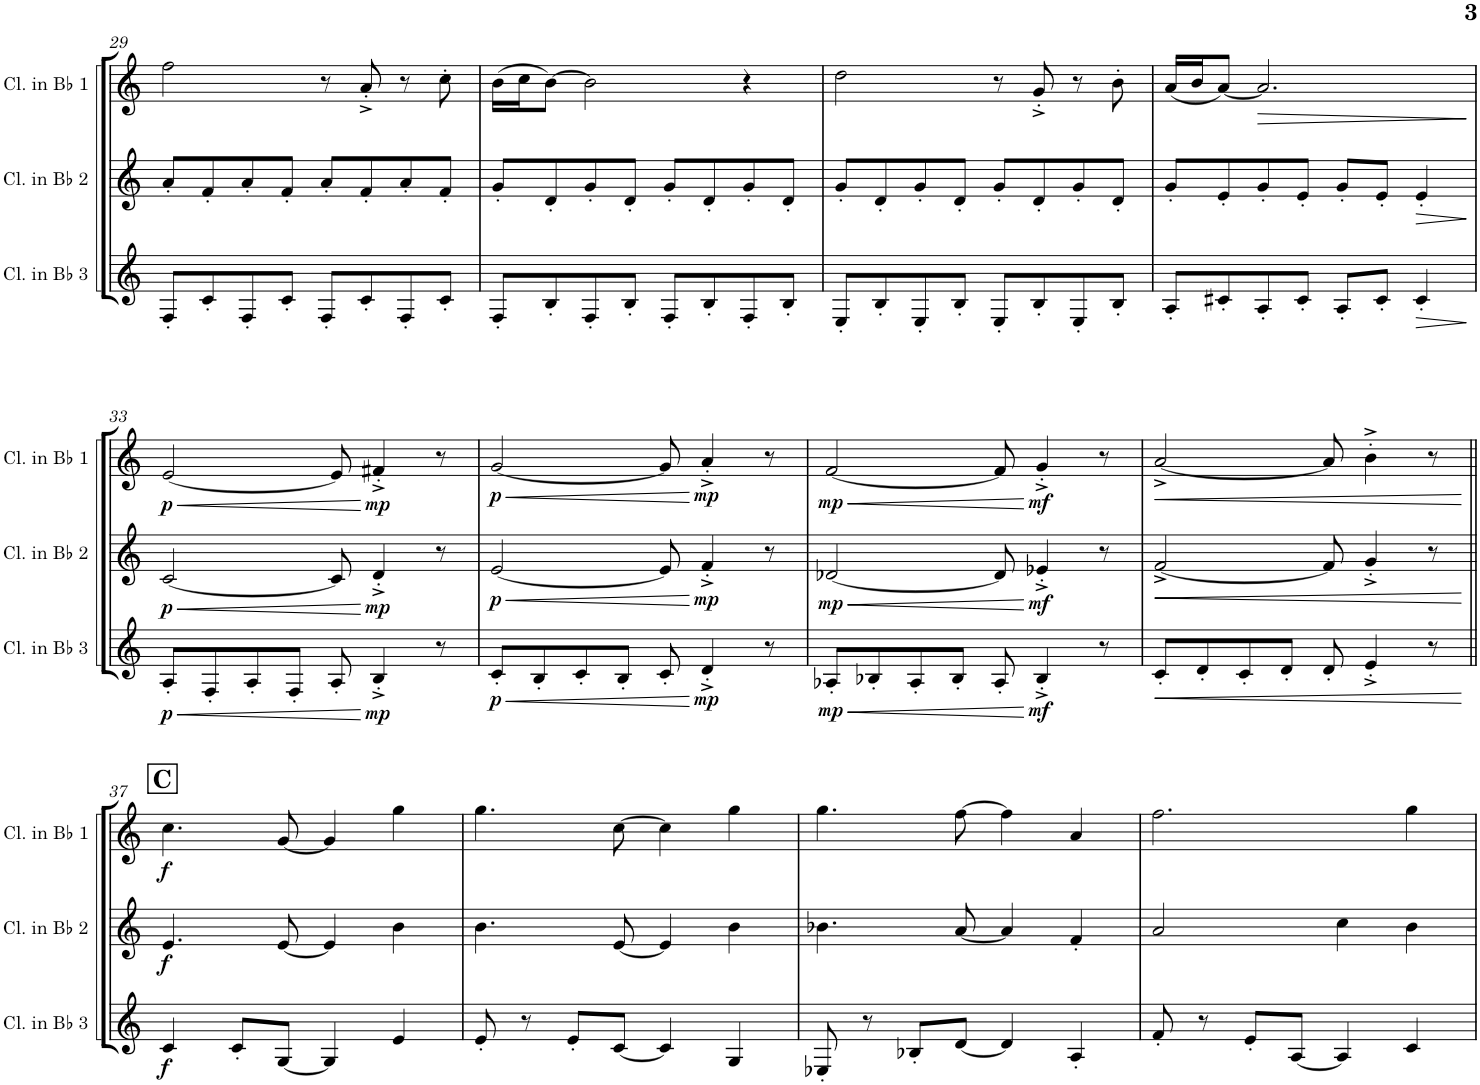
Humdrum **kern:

**kern	**dynam	**kern	**dynam	**kern	**dynam
*part3	*part3	*part2	*part2	*part1	*part1
*staff3	*staff3	*staff2	*staff2	*staff1	*staff1
*I"Clarinet in Bb 3	*	*I"Clarinet in Bb 2	*	*I"Clarinet in Bb 1	*
*I'Cl. in Bb 3	*	*I'Cl. in Bb 2	*	*I'Cl. in Bb 1	*
!!LO:PB:g=z
*clefG2	*	*clefG2	*	*clefG2	*
*Trd1c2	*	*Trd1c2	*	*Trd1c2	*
*k[]	*	*k[]	*	*k[]	*
*M4/4	*	*M4/4	*	*M4/4	*
=29	=29	=29	=29	=29	=29
8F'/L	.	8a'/L	.	2ff\	.
8c'/	.	8f'/	.	.	.
8F'/	.	8a'/	.	.	.
8c'/J	.	8f'/J	.	.	.
8F'/L	.	8a'/L	.	8r	.
8c'/	.	8f'/	.	8a'^/	.
8F'/	.	8a'/	.	8r	.
8c'/J	.	8f'/J	.	8cc'\	.
=30	=30	=30	=30	=30	=30
8F'/L	.	8g'/L	.	(16b\LL	.
.	.	.	.	16cc\J	.
8B'/	.	8d'/	.	[8b\J)	.
8F'/	.	8g'/	.	2b\]	.
8B'/J	.	8d'/J	.	.	.
8F'/L	.	8g'/L	.	.	.
8B'/	.	8d'/	.	.	.
8F'/	.	8g'/	.	4r	.
8B'/J	.	8d'/J	.	.	.
=31	=31	=31	=31	=31	=31
8E'/L	.	8g'/L	.	2dd\	.
8B'/	.	8d'/	.	.	.
8E'/	.	8g'/	.	.	.
8B'/J	.	8d'/J	.	.	.
8E'/L	.	8g'/L	.	8r	.
8B'/	.	8d'/	.	8g'^/	.
8E'/	.	8g'/	.	8r	.
8B'/J	.	8d'/J	.	8b'\	.
=32	=32	=32	=32	=32	=32
8A'/L	.	8g'/L	.	(16a/LL	.
.	.	.	.	16b/J	.
8c#X'/	.	8e'/	.	[8a/J)	.
!	!	!	!	!	!LO:HP:b
8A'/	.	8g'/	.	2.a/]	>
8c#'/J	.	8e'/J	.	.	.
8A'/L	.	8g'/L	.	.	.
8c#'/J	.	8e'/J	.	.	.
!	!LO:HP:b	!	!LO:HP:b	!	!
4c#'/	>	4e'/	>	.	.
.	]	.	]	.	]
!!LO:LB:g=z
=33	=33	=33	=33	=33	=33
!	!LO:HP:b	!	!LO:HP:b	!	!LO:HP:b
!	!LO:DY:n=1:b	!	!LO:DY:n=1:b	!	!LO:DY:n=1:b
8A'/L	< p	[2c/	< p	[2e/	< p
8F'/	.	.	.	.	.
8A'/	.	.	.	.	.
8F'/J	.	.	.	.	.
8A'/	.	8c/]	.	8e/]	.
!	!LO:DY:n=2:b	!	!LO:DY:n=2:b	!	!LO:DY:n=2:b
4B'^/	[ mp	4d'^/	[ mp	4f#X'^/	[ mp
8r	.	8r	.	8r	.
=34	=34	=34	=34	=34	=34
!	!LO:HP:b	!	!LO:HP:b	!	!LO:HP:b
!	!LO:DY:n=1:b	!	!LO:DY:n=1:b	!	!LO:DY:n=1:b
8c'/L	< p	[2e/	< p	[2g/	< p
8B'/	.	.	.	.	.
8c'/	.	.	.	.	.
8B'/J	.	.	.	.	.
8c'/	.	8e/]	.	8g/]	.
!	!LO:DY:n=2:b	!	!LO:DY:n=2:b	!	!LO:DY:n=2:b
4d'^/	[ mp	4f'^/	[ mp	4a'^/	[ mp
8r	.	8r	.	8r	.
=35	=35	=35	=35	=35	=35
!	!LO:HP:b	!	!LO:HP:b	!	!LO:HP:b
!	!LO:DY:n=1:b	!	!LO:DY:n=1:b	!	!LO:DY:n=1:b
8A-X'/L	< mp	[2d-X/	< mp	[2f/	< mp
8B-X'/	.	.	.	.	.
8A-'/	.	.	.	.	.
8B-'/J	.	.	.	.	.
8A-'/	.	8d-/]	.	8f/]	.
!	!LO:DY:n=2:b	!	!LO:DY:n=2:b	!	!LO:DY:n=2:b
4B-'^/	[ mf	4e-X'^/	[ mf	4g'^/	[ mf
8r	.	8r	.	8r	.
=36	=36	=36	=36	=36	=36
!	!LO:HP:b	!	!LO:HP:b	!	!LO:HP:b
8c'/L	<	[2f^/	<	[2a^/	<
8d'/	.	.	.	.	.
8c'/	.	.	.	.	.
8d'/J	.	.	.	.	.
8d'/	.	8f/]	.	8a/]	.
4e'^/	.	4g'^/	.	4b'^\	.
8r	.	8r	.	8r	.
.	[	.	[	.	[
!!LO:LB:g=z
!!LO:REH:place=s1:a:B:cj:fs=14:t=C
=37||	=37||	=37||	=37||	=37||	=37||
!	!LO:DY:b	!	!LO:DY:b	!	!LO:DY:b
4c/	f	4.e/	f	4.cc\	f
8c'/L	.	.	.	.	.
[8G/J	.	[8e/	.	[8g/	.
4G/]	.	4e/]	.	4g/]	.
4e/	.	4b\	.	4gg\	.
=38	=38	=38	=38	=38	=38
8e'/	.	4.b\	.	4.gg\	.
8r	.	.	.	.	.
8e'/L	.	.	.	.	.
[8c/J	.	[8e/	.	[8cc\	.
4c/]	.	4e/]	.	4cc\]	.
4G/	.	4b\	.	4gg\	.
=39	=39	=39	=39	=39	=39
8E-X'/	.	4.b-X\	.	4.gg\	.
8r	.	.	.	.	.
8B-X'/L	.	.	.	.	.
[8d/J	.	[8a/	.	[8ff\	.
4d/]	.	4a/]	.	4ff\]	.
4A'/	.	4f'/	.	4a/	.
=40	=40	=40	=40	=40	=40
8f'/	.	2a/	.	2.ff\	.
8r	.	.	.	.	.
8e'/L	.	.	.	.	.
[8A/J	.	.	.	.	.
4A/]	.	4cc\	.	.	.
4c/	.	4b\	.	4gg\	.
=	=	=	=	=	=
*-	*-	*-	*-	*-	*-
